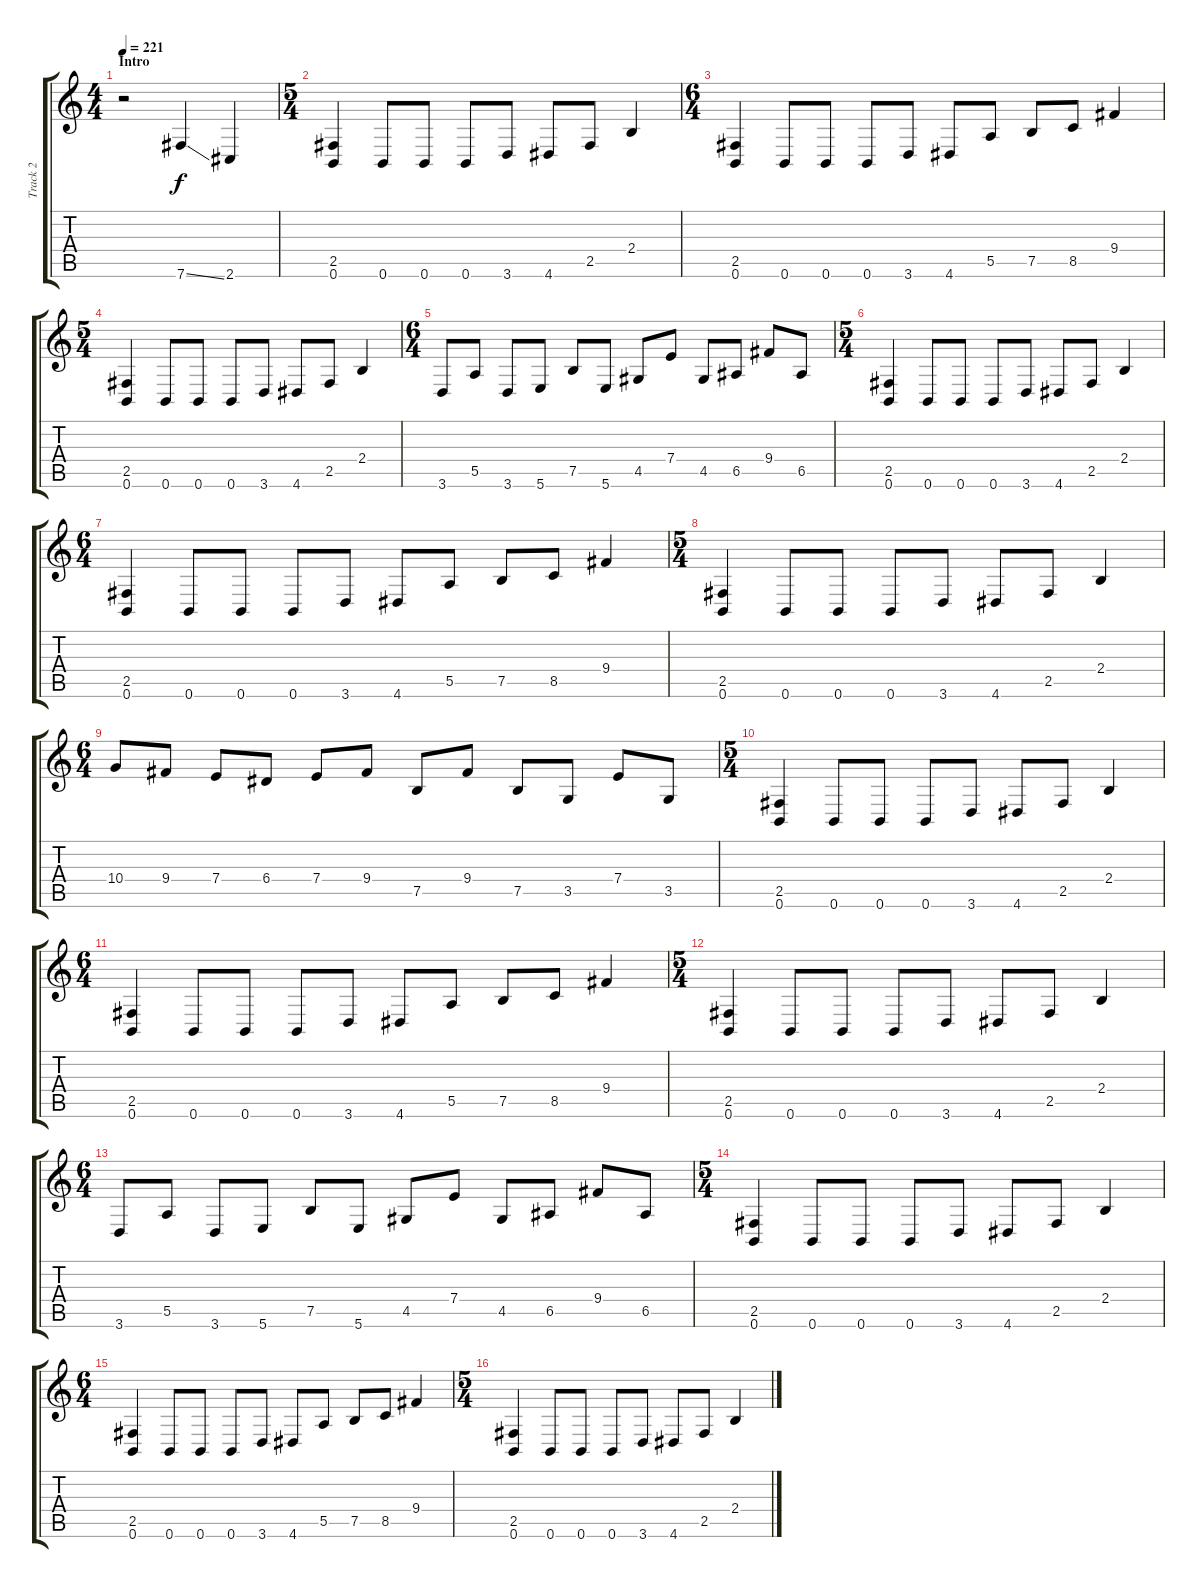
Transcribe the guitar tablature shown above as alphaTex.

\track ("Track 2" "Track 2") {instrument distortionguitar}
\staff {score tabs}
\tuning (B3 Gb3 D3 A2 E2 B1) {hide}
\ts (4 4)
\section ("" "Intro")
\tempo 221
\clef g2
\ks c
r.2{dy f instrument distortionguitar} 7.6{ss}.4 2.6.4 |
\ts (5 4)
(2.5 0.6).4 0.6.8 0.6.8 0.6.8 3.6.8 4.6.8 2.5.8 2.4.4 |
\ts (6 4)
(2.5 0.6).4 0.6.8 0.6.8 0.6.8 3.6.8 4.6.8 5.5.8 7.5.8 8.5.8 9.4.4 |
\ts (5 4)
(2.5 0.6).4 0.6.8 0.6.8 0.6.8 3.6.8 4.6.8 2.5.8 2.4.4 |
\ts (6 4)
3.6.8 5.5.8 3.6.8 5.6.8 7.5.8 5.6.8 4.5.8 7.4.8 4.5.8 6.5.8 9.4.8 6.5.8 |
\ts (5 4)
(2.5 0.6).4 0.6.8 0.6.8 0.6.8 3.6.8 4.6.8 2.5.8 2.4.4 |
\ts (6 4)
(2.5 0.6).4 0.6.8 0.6.8 0.6.8 3.6.8 4.6.8 5.5.8 7.5.8 8.5.8 9.4.4 |
\ts (5 4)
(2.5 0.6).4 0.6.8 0.6.8 0.6.8 3.6.8 4.6.8 2.5.8 2.4.4 |
\ts (6 4)
10.4.8 9.4.8 7.4.8 6.4.8 7.4.8 9.4.8 7.5.8 9.4.8 7.5.8 3.5.8 7.4.8 3.5.8 |
\ts (5 4)
(2.5 0.6).4 0.6.8 0.6.8 0.6.8 3.6.8 4.6.8 2.5.8 2.4.4 |
\ts (6 4)
(2.5 0.6).4 0.6.8 0.6.8 0.6.8 3.6.8 4.6.8 5.5.8 7.5.8 8.5.8 9.4.4 |
\ts (5 4)
(2.5 0.6).4 0.6.8 0.6.8 0.6.8 3.6.8 4.6.8 2.5.8 2.4.4 |
\ts (6 4)
3.6.8 5.5.8 3.6.8 5.6.8 7.5.8 5.6.8 4.5.8 7.4.8 4.5.8 6.5.8 9.4.8 6.5.8 |
\ts (5 4)
(2.5 0.6).4 0.6.8 0.6.8 0.6.8 3.6.8 4.6.8 2.5.8 2.4.4 |
\ts (6 4)
(2.5 0.6).4 0.6.8 0.6.8 0.6.8 3.6.8 4.6.8 5.5.8 7.5.8 8.5.8 9.4.4 |
\ts (5 4)
(2.5 0.6).4 0.6.8 0.6.8 0.6.8 3.6.8 4.6.8 2.5.8 2.4.4
